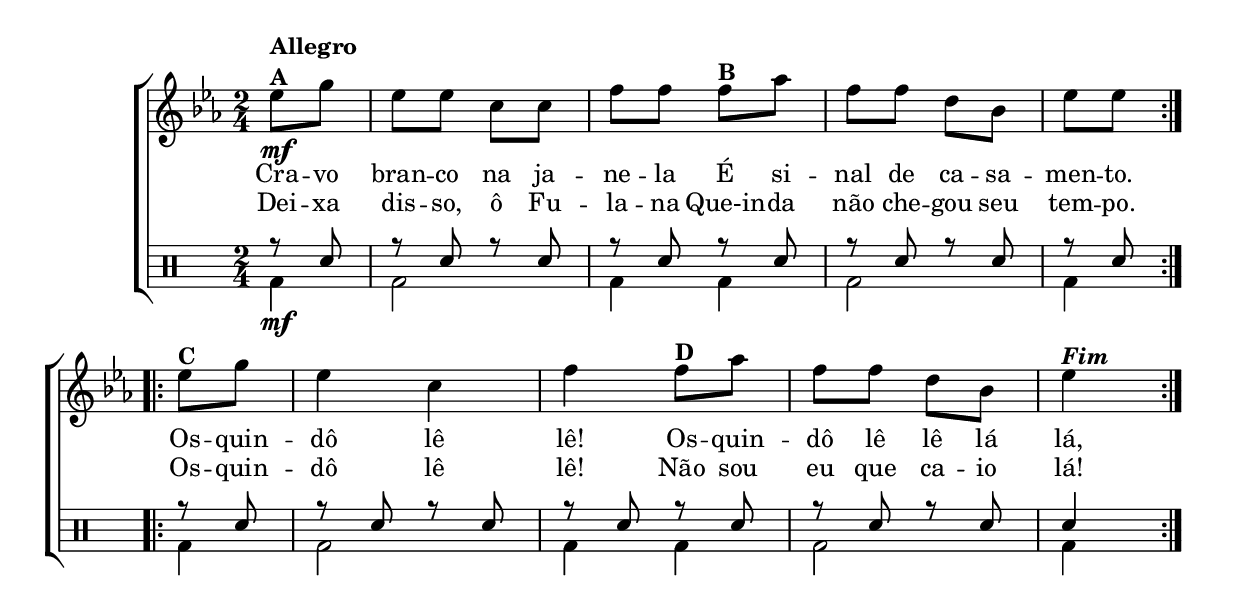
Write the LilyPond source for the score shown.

%-*- coding: utf-8 -*-

\version "2.10.00"

%\header {title = "variacoes sobre cravo branco na janela"}


\new ChoirStaff <<

  <<

    \relative c { 
      \transpose c bes' {
        \clef treble
        \override Staff.TimeSignature #'style = #'()
        \override Score.BarNumber #'transparent = ##t
        \time 2/4
        \key f \major
        \partial 8*2

        \context Voice = melody {


          \repeat volta 2 {
            f8\mf^\markup {\column {\bold {Allegro  A}}} a 
            f f d d g g 
            g8^\markup {\bold B} bes g g e c f f 

          }
        }
        \context Voice = verse {

          \repeat volta 2 {
            f8^\markup {\bold C} a f4 d g
            g8^\markup {\bold D} bes g g e c f4^\markup  { \italic \bold Fim  }

          }
          \break

        }
      }
    }

    \lyricsto melody \context Lyrics = mainlyrics \lyricmode {
      
      Cra8 -- vo bran -- co na ja  -- ne -- la
      É si -- nal de ca  -- sa -- men -- to.
    }

    \lyricsto melody \context Lyrics = repeatlyrics \lyricmode {

      Dei -- xa dis8 -- so, ô Fu -- la -- na
      Que-in -- da não che -- gou seu tem -- po.
    }

    \lyricsto verse \context Lyrics = mainlyrics \lyricmode {

      
      Os8 -- quin -- dô4 lê lê!
      Os8 -- quin -- dô lê lê lá lá,4 
    }

    \lyricsto verse \context Lyrics = repeatlyrics \lyricmode {

      Os8 -- quin -- dô4 lê lê!
      Não8 sou eu que ca -- io lá!
      \break
    }
    

  >>

  \drums {

    \override Staff.TimeSignature #'style = #'()
    \time 2/4
    \partial 8*2

    \context DrumVoice = "1" { }
    \context DrumVoice = "2" { }

    <<

      {
        r8 sn
        r sn r sn
        r sn r sn
        r sn r sn
        r sn

        r8 sn
        r sn r sn
        r sn r sn
        r sn r sn
        sn4

      }

      \\

      {

        bd4\mf
        bd2 
        bd4 bd 
        bd 2
        bd4

        bd
        bd2
        bd4 bd 
        bd2
        bd4

      }

    >>

  }

>>